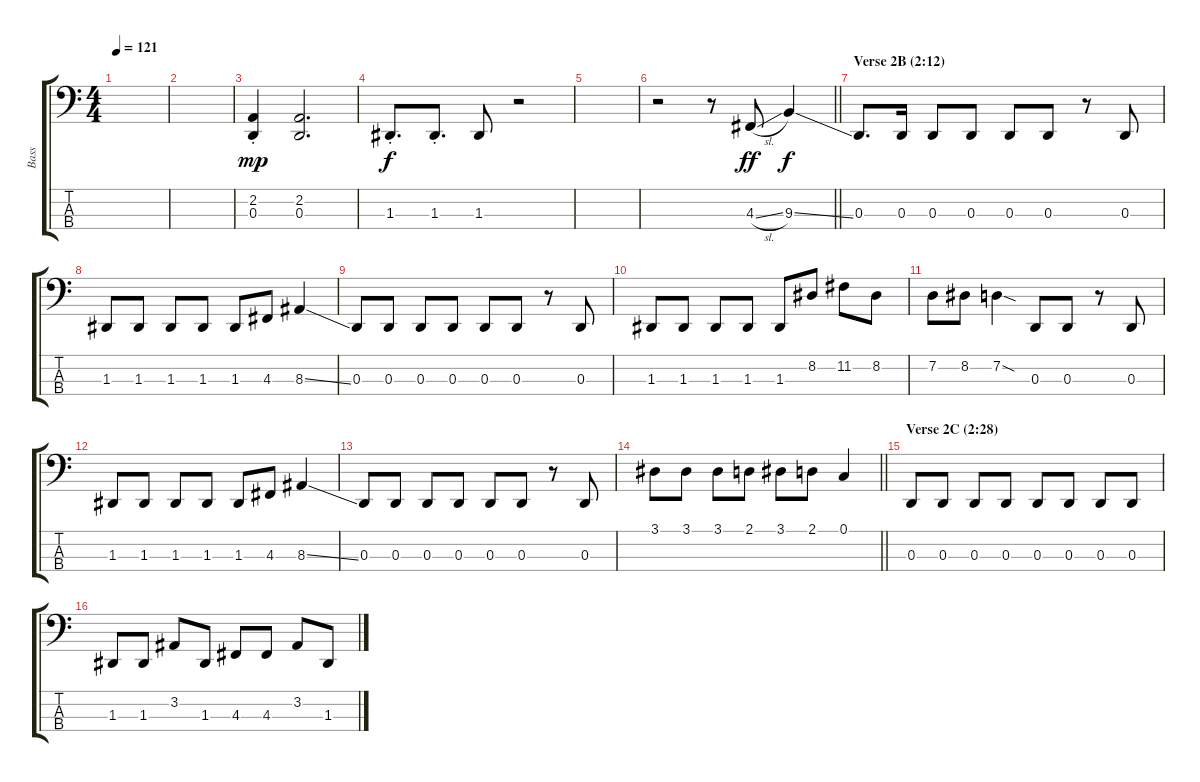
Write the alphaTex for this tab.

\track ("Bass" "Bass") {instrument slapbass1}
\staff {score tabs}
\tuning (C2 G1 D1 A0) {hide}
\ts (4 4)
\tempo 121
\clef f4
\ks c
|
|
(2.2{st} 0.3{st}).4{dy mp} (2.2 0.3).2{d} |
1.3{st}.8{d dy f} 1.3{st}.8{d} 1.3.8 r.2 |
|
\barLineRight lightlight
r.2 r.8 4.3{sl}.8{dy ff} 9.3{ss}.4{dy f} |
\section ("" "Verse 2B (2:12)")
0.3.8{d} 0.3.16 0.3.8 0.3.8 0.3.8 0.3.8 r.8 0.3.8 |
1.3.8 1.3.8 1.3.8 1.3.8 1.3.8 4.3.8 8.3{ss}.4 |
0.3.8 0.3.8 0.3.8 0.3.8 0.3.8 0.3.8 r.8 0.3.8 |
1.3.8 1.3.8 1.3.8 1.3.8 1.3.8 8.2.8 11.2.8 8.2.8 |
7.2.8 8.2.8 7.2{sod}.4 0.3.8 0.3.8 r.8 0.3.8 |
1.3.8 1.3.8 1.3.8 1.3.8 1.3.8 4.3.8 8.3{ss}.4 |
0.3.8 0.3.8 0.3.8 0.3.8 0.3.8 0.3.8 r.8 0.3.8 |
\barLineRight lightlight
3.1.8 3.1.8 3.1.8 2.1.8 3.1.8 2.1.8 0.1.4 |
\section ("" "Verse 2C (2:28)")
0.3.8 0.3.8 0.3.8 0.3.8 0.3.8 0.3.8 0.3.8 0.3.8 |
1.3.8 1.3.8 3.2.8 1.3.8 4.3.8 4.3.8 3.2.8 1.3.8
